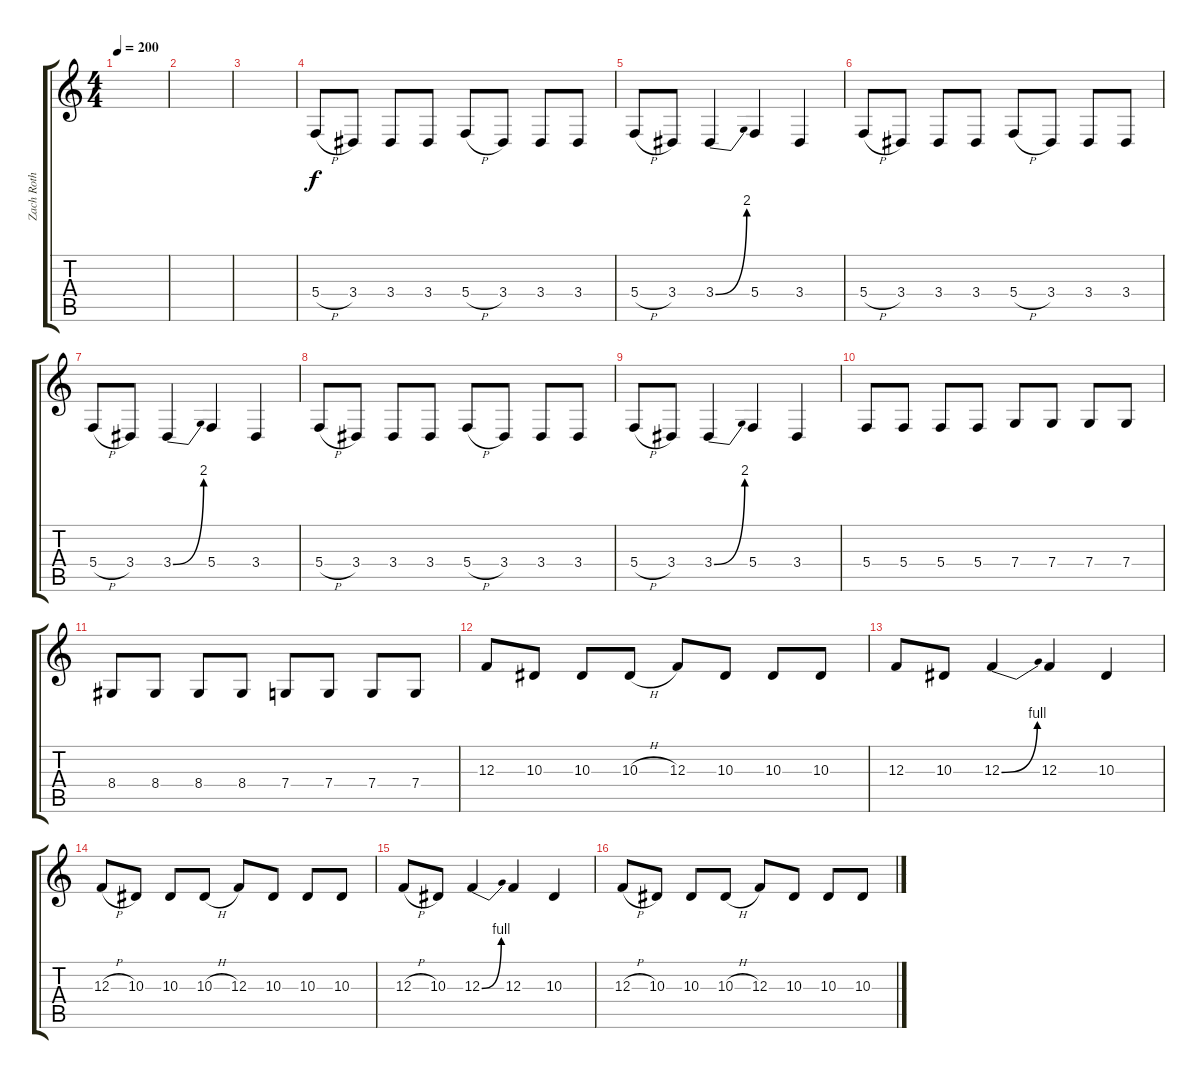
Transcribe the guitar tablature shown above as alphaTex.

\track ("Zach Roth" "Zach Roth") {instrument choiraahs}
\staff {score tabs}
\tuning (E4 B3 F3 C3 G2 C2) {hide}
\ts (4 4)
\tempo 200
\clef g2
\ks c
|
|
|
5.4{h}.8{volume 12 instrument lead1square} 3.4.8 3.4.8 3.4.8 5.4{h}.8 3.4.8 3.4.8 3.4.8 |
5.4{h}.8 3.4.8 3.4{be (bend 0 0 60 8)}.4 5.4.4 3.4.4 |
5.4{h}.8 3.4.8 3.4.8 3.4.8 5.4{h}.8 3.4.8 3.4.8 3.4.8 |
5.4{h}.8 3.4.8 3.4{be (bend 0 0 60 8)}.4 5.4.4 3.4.4 |
5.4{h}.8 3.4.8 3.4.8 3.4.8 5.4{h}.8 3.4.8 3.4.8 3.4.8 |
5.4{h}.8 3.4.8 3.4{be (bend 0 0 60 8)}.4 5.4.4 3.4.4 |
5.4.8 5.4.8 5.4.8 5.4.8 7.4.8 7.4.8 7.4.8 7.4.8 |
8.4.8 8.4.8 8.4.8 8.4.8 7.4.8 7.4.8 7.4.8 7.4.8 |
12.3.8{instrument lead2sawtooth} 10.3.8 10.3.8 10.3{h}.8 12.3.8 10.3.8 10.3.8 10.3.8 |
12.3.8 10.3.8 12.3{be (bend 0 0 60 4)}.4 12.3.4 10.3.4 |
12.3{h}.8 10.3.8 10.3.8 10.3{h}.8 12.3.8 10.3.8 10.3.8 10.3.8 |
12.3{h}.8 10.3.8 12.3{be (bend 0 0 60 4)}.4 12.3.4 10.3.4 |
12.3{h}.8 10.3.8 10.3.8 10.3{h}.8 12.3.8 10.3.8 10.3.8 10.3.8
